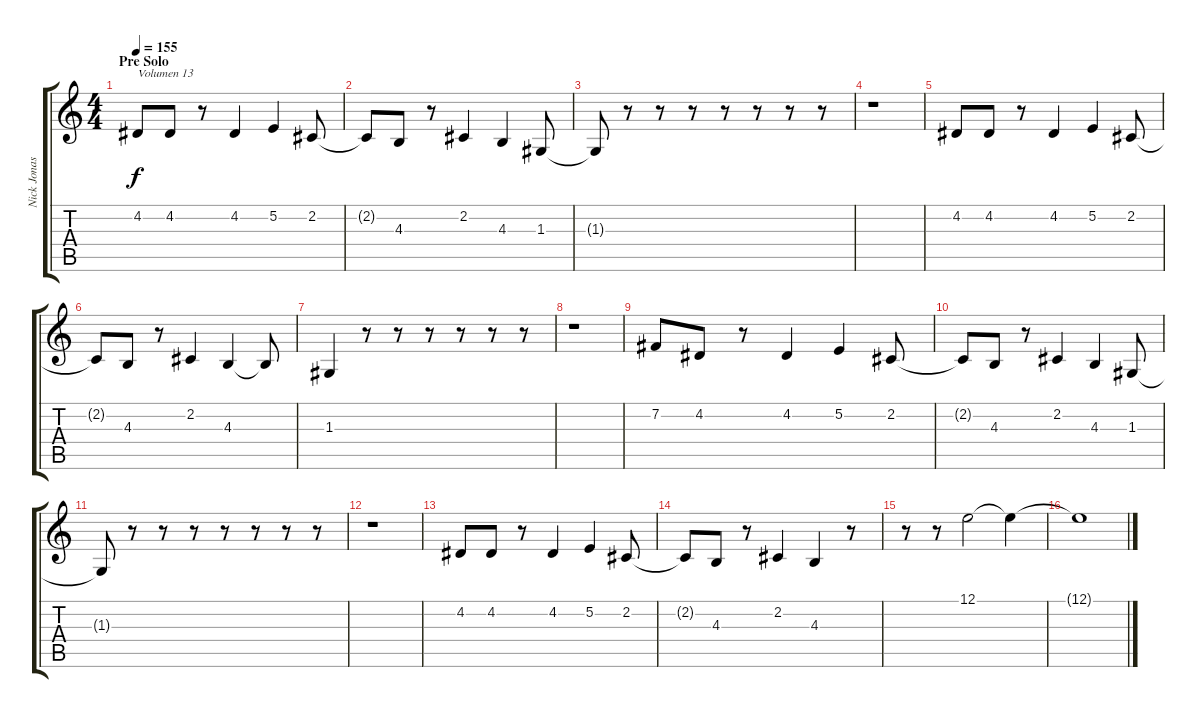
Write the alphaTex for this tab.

\track ("Nick Jonas - Vocals" "Nick Jonas") {instrument lead2sawtooth}
\staff {score tabs}
\tuning (E4 B3 G3 D3 A2 E2) {hide}
\ts (4 4)
\section ("" "Pre Solo")
\tempo 155
\clef g2
\ks c
4.2.8{txt "Volumen 13" dy f volume 13} 4.2.8 r.8 4.2.4 5.2.4 2.2.8 |
2.2{t}.8 4.3.8 r.8 2.2.4 4.3.4 1.3.8 |
1.3{t}.8 r.8 r.8 r.8 r.8 r.8 r.8 r.8 |
r.1 |
4.2.8 4.2.8 r.8 4.2.4 5.2.4 2.2.8 |
2.2{t}.8 4.3.8 r.8 2.2.4 4.3.4 4.3{t}.8 |
1.3.4 r.8 r.8 r.8 r.8 r.8 r.8 |
r.1 |
7.2.8 4.2.8 r.8 4.2.4 5.2.4 2.2.8 |
2.2{t}.8 4.3.8 r.8 2.2.4 4.3.4 1.3.8 |
1.3{t}.8 r.8 r.8 r.8 r.8 r.8 r.8 r.8 |
r.1 |
4.2.8 4.2.8 r.8 4.2.4 5.2.4 2.2.8 |
2.2{t}.8 4.3.8 r.8 2.2.4 4.3.4 r.8 |
r.8 r.8 12.1.2 12.1{t}.4 |
12.1{t}.1
